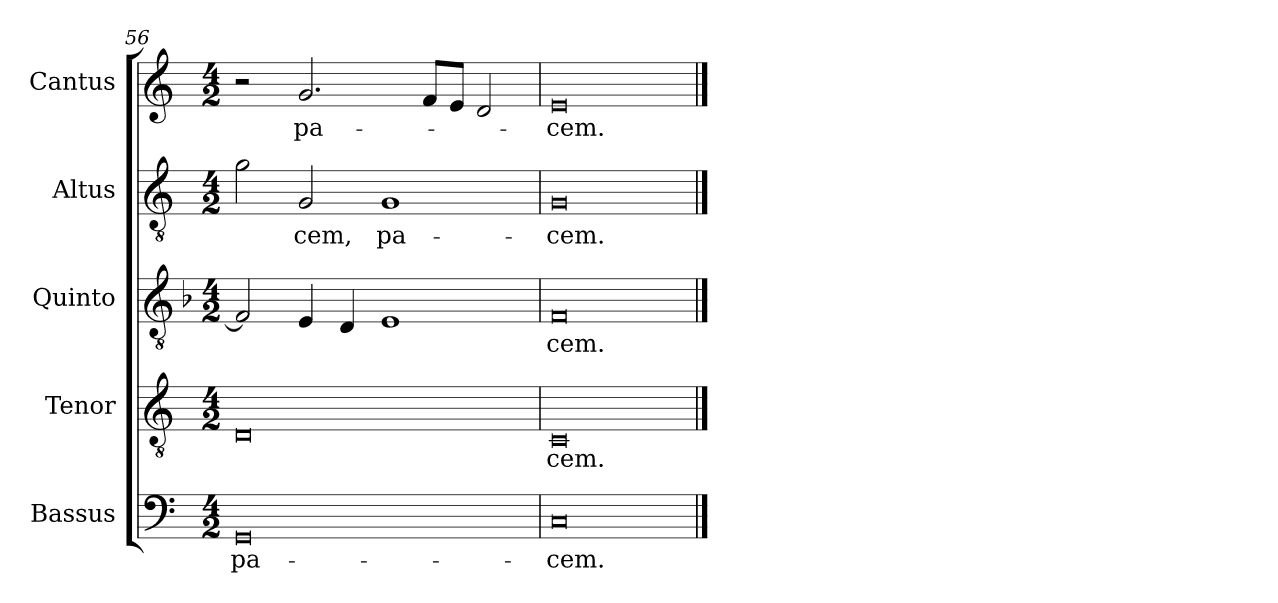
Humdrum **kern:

**kern	**text	**kern	**text	**kern	**text	**kern	**text	**kern	**text
*part5	*part5	*part4	*part4	*part3	*part3	*part2	*part2	*part1	*part1
*staff5	*staff5	*staff4	*staff4	*staff3	*staff3	*staff2	*staff2	*staff1	*staff1
*I"Bassus	*	*I"Tenor	*	*I"Quinto	*	*I"Altus	*	*I"Cantus	*
*clefF4	*	*clefGv2	*	*clefGv2	*	*clefGv2	*	*clefG2	*
*	*	*	*	*ITrd-4c-7	*	*	*	*	*
*k[]	*	*k[]	*	*k[]	*	*k[]	*	*k[]	*
*C:	*	*C:	*	*C:	*	*C:	*	*C:	*
*M4/2	*	*M4/2	*	*M4/2	*	*M4/2	*	*M4/2	*
=56	=56	=56	=56	=56	=56	=56	=56	=56	=56
!	!LO:LY:b:color=#000000	!	!	!	!	!	!	!	!
0GGi	pa-	0Di	.	2ci/]	.	2gi\	.	2r	.
!	!	!	!	!	!	!	!LO:LY:b:color=#000000	!	!
!	!	!	!	!	!	!	!	!	!LO:LY:b:color=#000000
.	.	.	.	4Bi/	.	2Gi/	-cem,	2.gi/	pa-
.	.	.	.	4Ai/	.	.	.	.	.
!	!	!	!	!	!	!	!LO:LY:b:color=#000000	!	!
.	.	.	.	1Bi	.	1Gi	pa-	.	.
.	.	.	.	.	.	.	.	8fi/L	.
.	.	.	.	.	.	.	.	8ei/J	.
.	.	.	.	.	.	.	.	2di/	.
=57	=57	=57	=57	=57	=57	=57	=57	=57	=57
!	!LO:LY:b:color=#000000	!	!	!	!	!	!	!	!
!	!	!	!LO:LY:b:color=#000000	!	!	!	!	!	!
!	!	!	!	!	!LO:LY:b:color=#000000	!	!	!	!
!	!	!	!	!	!	!	!LO:LY:b:color=#000000	!	!
!	!	!	!	!	!	!	!	!	!LO:LY:b:color=#000000
0Ci	-cem.	0Ci	-cem.	0ci	-cem.	0Gi	-cem.	0ei	-cem.
==	==	==	==	==	==	==	==	==	==
*-	*-	*-	*-	*-	*-	*-	*-	*-	*-
